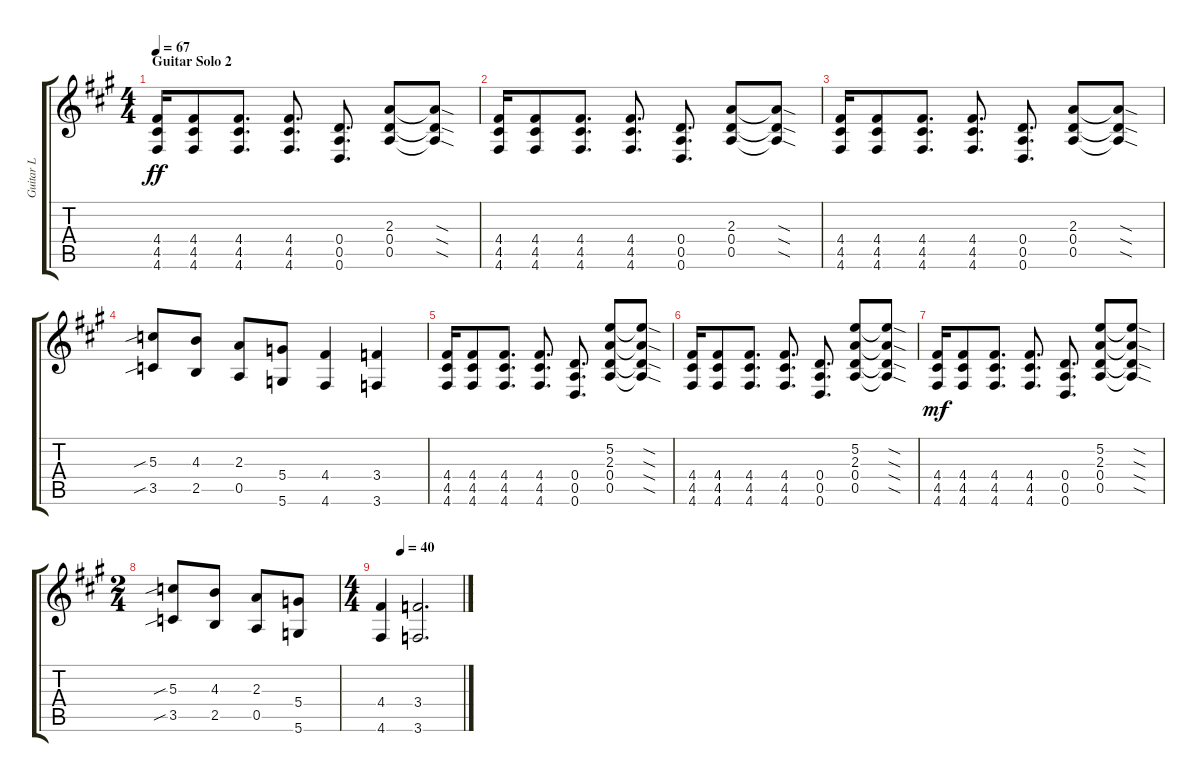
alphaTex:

\track ("Guitar L" "Guitar L") {instrument distortionguitar}
\staff {score tabs}
\tuning (E4 B3 G3 D3 A2 D2) {hide}
\ts (4 4)
\section ("" "Guitar Solo 2")
\tempo 67
\clef g2
\ks a
(4.4 4.5 4.6).16{dy ff} (4.4 4.5 4.6).8 (4.4 4.5 4.6).8{d} (4.4 4.5 4.6).8{d} (0.4 0.5 0.6).8{d} (2.3 0.4 0.5).8 (2.3{sod t} 0.4{sod t} 0.5{sod t}).8 |
(4.4 4.5 4.6).16 (4.4 4.5 4.6).8 (4.4 4.5 4.6).8{d} (4.4 4.5 4.6).8{d} (0.4 0.5 0.6).8{d} (2.3 0.4 0.5).8 (2.3{sod t} 0.4{sod t} 0.5{sod t}).8 |
(4.4 4.5 4.6).16 (4.4 4.5 4.6).8 (4.4 4.5 4.6).8{d} (4.4 4.5 4.6).8{d} (0.4 0.5 0.6).8{d} (2.3 0.4 0.5).8 (2.3{sod t} 0.4{sod t} 0.5{sod t}).8 |
(5.3{sib} 3.5{sib}).8 (4.3 2.5).8 (2.3 0.5).8 (5.4 5.6).8 (4.4 4.6).4 (3.4 3.6).4 |
(4.4 4.5 4.6).16 (4.4 4.5 4.6).8 (4.4 4.5 4.6).8{d} (4.4 4.5 4.6).8{d} (0.4 0.5 0.6).8{d} (5.2 2.3 0.4 0.5).8 (5.2{sod t} 2.3{sod t} 0.4{sod t} 0.5{sod t}).8 |
(4.4 4.5 4.6).16 (4.4 4.5 4.6).8 (4.4 4.5 4.6).8{d} (4.4 4.5 4.6).8{d} (0.4 0.5 0.6).8{d} (5.2 2.3 0.4 0.5).8 (5.2{sod t} 2.3{sod t} 0.4{sod t} 0.5{sod t}).8 |
(4.4 4.5 4.6).16{dy mf} (4.4 4.5 4.6).8 (4.4 4.5 4.6).8{d} (4.4 4.5 4.6).8{d} (0.4 0.5 0.6).8{d} (5.2 2.3 0.4 0.5).8 (5.2{sod t} 2.3{sod t} 0.4{sod t} 0.5{sod t}).8 |
\ts (2 4)
(5.3{sib} 3.5{sib}).8 (4.3 2.5).8 (2.3 0.5).8 (5.4 5.6).8 |
\ts (4 4)
\tempo (40 0.25)
(4.4 4.6).4 (3.4 3.6).2{d}
